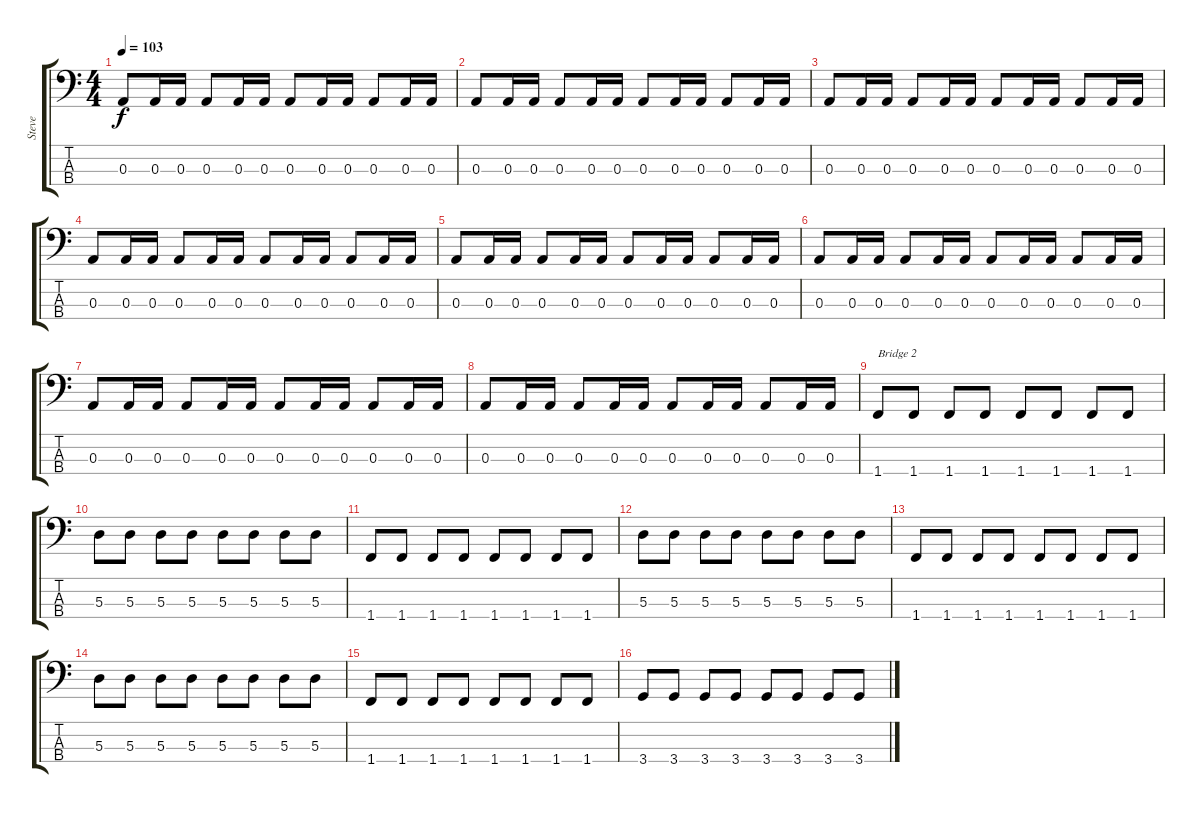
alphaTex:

\track ("Steve" "Steve") {instrument electricbassfinger}
\staff {score tabs}
\tuning (G2 D2 A1 E1) {hide}
\ts (4 4)
\tempo 103
\clef f4
\ks c
0.3.8{dy f} 0.3.16 0.3.16 0.3.8 0.3.16 0.3.16 0.3.8 0.3.16 0.3.16 0.3.8 0.3.16 0.3.16 |
0.3.8 0.3.16 0.3.16 0.3.8 0.3.16 0.3.16 0.3.8 0.3.16 0.3.16 0.3.8 0.3.16 0.3.16 |
0.3.8 0.3.16 0.3.16 0.3.8 0.3.16 0.3.16 0.3.8 0.3.16 0.3.16 0.3.8 0.3.16 0.3.16 |
0.3.8 0.3.16 0.3.16 0.3.8 0.3.16 0.3.16 0.3.8 0.3.16 0.3.16 0.3.8 0.3.16 0.3.16 |
0.3.8 0.3.16 0.3.16 0.3.8 0.3.16 0.3.16 0.3.8 0.3.16 0.3.16 0.3.8 0.3.16 0.3.16 |
0.3.8 0.3.16 0.3.16 0.3.8 0.3.16 0.3.16 0.3.8 0.3.16 0.3.16 0.3.8 0.3.16 0.3.16 |
0.3.8 0.3.16 0.3.16 0.3.8 0.3.16 0.3.16 0.3.8 0.3.16 0.3.16 0.3.8 0.3.16 0.3.16 |
0.3.8 0.3.16 0.3.16 0.3.8 0.3.16 0.3.16 0.3.8 0.3.16 0.3.16 0.3.8 0.3.16 0.3.16 |
1.4.8{txt "Bridge 2"} 1.4.8 1.4.8 1.4.8 1.4.8 1.4.8 1.4.8 1.4.8 |
5.3.8 5.3.8 5.3.8 5.3.8 5.3.8 5.3.8 5.3.8 5.3.8 |
1.4.8 1.4.8 1.4.8 1.4.8 1.4.8 1.4.8 1.4.8 1.4.8 |
5.3.8 5.3.8 5.3.8 5.3.8 5.3.8 5.3.8 5.3.8 5.3.8 |
1.4.8 1.4.8 1.4.8 1.4.8 1.4.8 1.4.8 1.4.8 1.4.8 |
5.3.8 5.3.8 5.3.8 5.3.8 5.3.8 5.3.8 5.3.8 5.3.8 |
1.4.8 1.4.8 1.4.8 1.4.8 1.4.8 1.4.8 1.4.8 1.4.8 |
3.4.8 3.4.8 3.4.8 3.4.8 3.4.8 3.4.8 3.4.8 3.4.8
